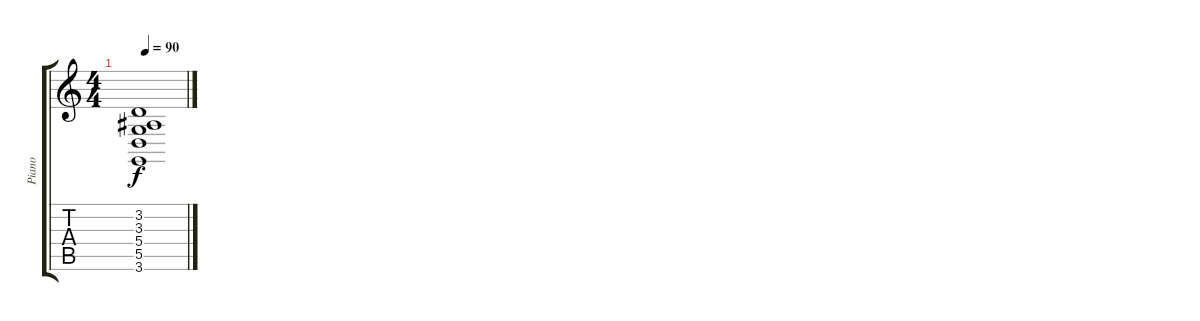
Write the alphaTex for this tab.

\track ("Piano" "Piano") {instrument brightacousticpiano}
\staff {score tabs}
\tuning (E4 B3 G3 D3 A2 E2) {hide}
\ts (4 4)
\tempo 90
\clef g2
\ks c
(3.2{t} 3.3{t} 5.4{t} 5.5{t} 3.6{t}).1{dy f}
